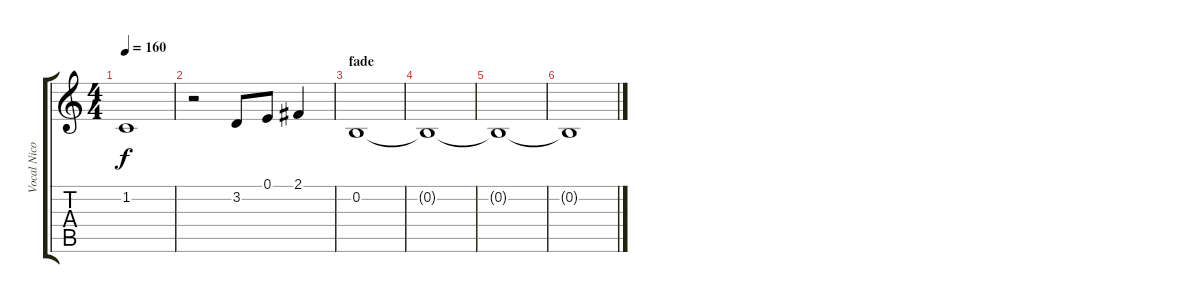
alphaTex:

\track ("Vocal Nicolas" "Vocal Nico") {instrument tuba}
\staff {score tabs}
\tuning (E4 B3 G3 D3 A2 E2) {hide}
\ts (4 4)
\tempo 160
\clef g2
\ks c
1.2.1{dy f} |
r.2 3.2.8 0.1.8 2.1.4 |
\section ("" "fade")
0.2.1{volume 10} |
0.2{t}.1{volume 8} |
0.2{t}.1{volume 6} |
0.2{t}.1{volume 3}
